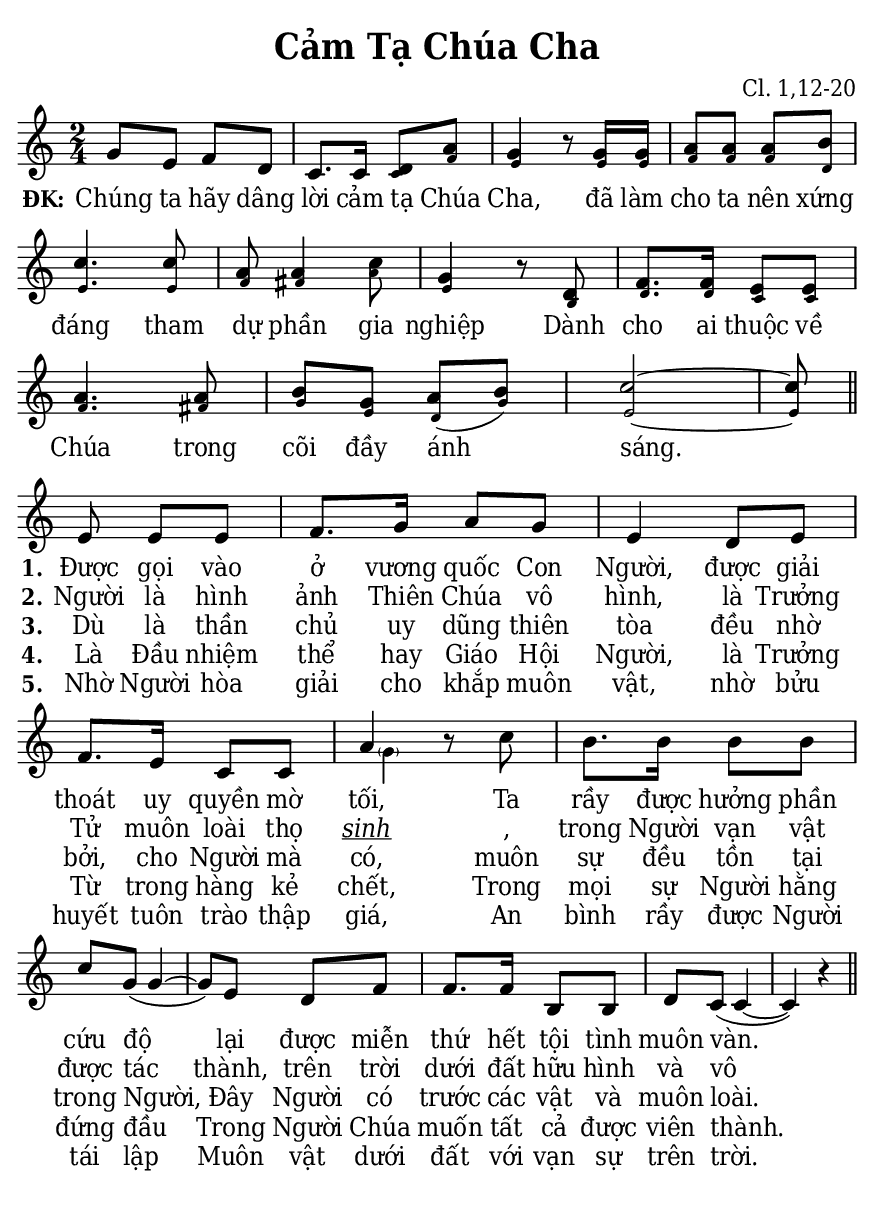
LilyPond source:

% Cài đặt chung\
\version "2.22.1"
\include "english.ly"

\header {
  title = "Cảm Tạ Chúa Cha"
  composer = "Cl. 1,12-20"
  %arranger = "Lm. Kim Long"
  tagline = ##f
}

% Nhạc phiên khúc
nhacPhienKhucSop = \relative c'' {
  g8 e f d |
  c8. c16 d8 a' |
  g4 r8 g16 g |
  a8 a a b |
  c4. c8 |
  a a4 c8 |
  g4 r8 d |
  f8. f16 e8 e |
  a4. a8 |
  b g a (b) |
  c2 ~ |
  c8 \bar "||" \break
  
  e,8 e e |
  f8. g16 a8 g |
  e4 d8 e |
  f8. e16 c8 c |
  <<
    {
      \voiceOne
      a'4
    }
    \new Voice = "splitpart" {
      \voiceTwo
      \once \override NoteColumn.force-hshift = #1.5
      \tweak font-size #-2
      \parenthesize
      g
    }
  >>
  \oneVoice
  r8 c |
  b8. b16 b8 b |
  c g ( g4 ^~ |
  g8) e d f |
  f8. f16 b,8 b |
  d c (c4 _~ |
  c) r \bar "||"
}

nhacPhienKhucAlto = \relative c'' {
  g8 e f d |
  c8. c16 c8 f |
  e4 r8 e16 e |
  f8 f f d |
  e4. e8 |
  f fs4 a8 |
  e4 r8 b |
  d8. d16 c8 c |
  f4. fs8 |
  g8 e d (g) |
  e2 ~ |
  e8
}

% Lời phiên khúc
loiPhienKhucSop = \lyrics {
  \set stanza = "ĐK:"
  Chúng ta hãy dâng lời cảm tạ Chúa Cha,
  đã làm cho ta nên xứng đáng tham dự phần gia nghiệp
  Dành cho ai thuộc về Chúa trong cõi đầy ánh sáng.
  <<
    {
      \set stanza = "1."
      Được gọi vào ở vương quốc Con Người,
      được giải thoát uy quyền mờ tối,
      Ta rầy được hưởng phần cứu độ
      lại được miễn thứ hết tội tình muôn vàn.
    }
    \new Lyrics {
	    \set associatedVoice = "beSop"
	    \set stanza = "2."
	    Người là hình ảnh Thiên Chúa vô hình,
	    là Trưởng Tử muôn loài thọ
	    \markup { \italic \underline "sinh" },
	    trong Người vạn vật được tác thành,
	    trên trời dưới đất hữu hình và vô hình.
    }
    \new Lyrics {
	    \set associatedVoice = "beSop"
	    \set stanza = "3."
	    Dù là thần chủ uy dũng thiên tòa đều nhờ bởi,
	    cho Người mà có,
	    muôn sự đều tồn tại trong Người,
	    Đây Người có trước các vật và muôn loài.
    }
    \new Lyrics {
	    \set associatedVoice = "beSop"
	    \set stanza = "4."
	    Là Đầu nhiệm thể hay Giáo Hội Người,
	    là Trưởng Từ trong hàng kẻ chết,
	    Trong mọi sự Người hằng đứng đầu
	    Trong Người Chúa muốn tất cả được viên thành.
    }
    \new Lyrics {
	    \set associatedVoice = "beSop"
	    \set stanza = "5."
	    Nhờ Người hòa giải cho khắp muôn vật,
	    nhờ bửu huyết tuôn trào thập giá,
	    An bình rầy được Người tái lập
	    Muôn vật dưới đất với vạn sự trên trời.
    }
  >>
}

% Dàn trang
\paper {
  #(set-paper-size "a5")
  top-margin = 3\mm
  bottom-margin = 3\mm
  left-margin = 3\mm
  right-margin = 3\mm
  indent = #0
  #(define fonts
	 (make-pango-font-tree "Deja Vu Serif Condensed"
	 		       "Deja Vu Serif Condensed"
			       "Deja Vu Serif Condensed"
			       (/ 20 20)))
  print-page-number = ##f
  page-count = #1
}

TongNhip = {
  \key c \major \time 2/4
  \set Timing.beamExceptions = #'()
  \set Timing.baseMoment = #(ly:make-moment 1/4)
}

% Đổi kích thước nốt cho bè phụ
notBePhu =
#(define-music-function (font-size music) (number? ly:music?)
   (for-some-music
     (lambda (m)
       (if (music-is-of-type? m 'rhythmic-event)
           (begin
             (set! (ly:music-property m 'tweaks)
                   (cons `(font-size . ,font-size)
                         (ly:music-property m 'tweaks)))
             #t)
           #f))
     music)
   music)

\score {
  \new ChoirStaff <<
    \new Staff \with {
        \consists "Merge_rests_engraver"
        printPartCombineTexts = ##f
      }
      <<
      \new Voice \TongNhip \partCombine 
        \nhacPhienKhucSop
        \notBePhu -3 { \nhacPhienKhucAlto }
      \new NullVoice = beSop \nhacPhienKhucSop
      \new Lyrics \lyricsto beSop \loiPhienKhucSop
      >>
  >>
  \layout {
    %\override Staff.TimeSignature.transparent = ##t
    \override Lyrics.LyricSpace.minimum-distance = #0.6
    \override Score.BarNumber.break-visibility = ##(#f #f #f)
    \override Score.SpacingSpanner.uniform-stretching = ##t
  } 
}
